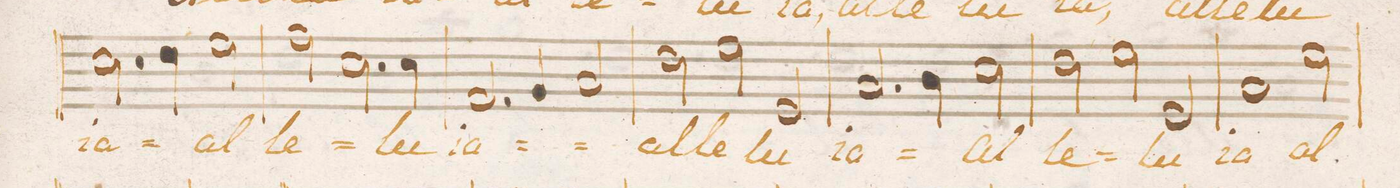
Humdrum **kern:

**kern	**text
*I"Basso.	*
*clefF4	*
*k[]	*
*M3/2	*
2.E\	-ia
4F\	.
2G\	al-
=9	=9
2A\	-le-
2.E\	.
4E\	-lu-
=10	=10
2.AA/	-ia
4BB/	.
2C/	.
=11	=11
2F\	-al-
2G\	-le-
2GG/	-lu-
=12	=12
2.C/	-ia
4D\	.
2E\	al-
=13	=13
2F\	le-
2G\	.
2GG/	-lu-
=14	=14
1C	-ia
2G\	al-
=15	=15
*-	*-
